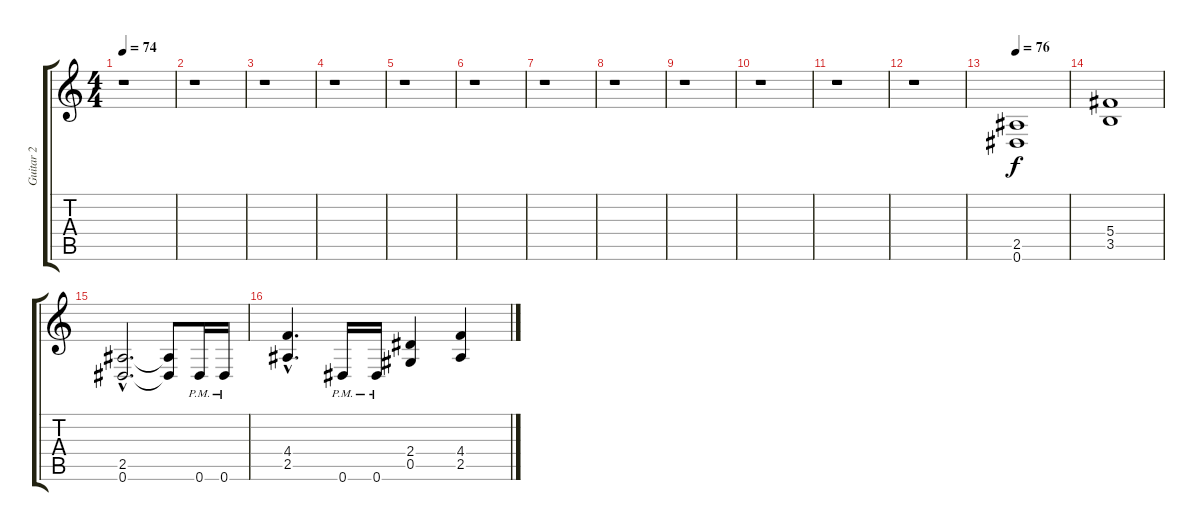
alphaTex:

\track ("Guitar 2" "Guitar 2") {instrument distortionguitar}
\staff {score tabs}
\tuning (Eb4 Bb3 Gb3 Db3 Ab2 Eb2) {hide}
\ts (4 4)
\tempo 74
\clef g2
\ks c
r.1{dy f instrument distortionguitar} |
r.1 |
r.1 |
r.1 |
r.1 |
r.1 |
r.1 |
r.1 |
r.1 |
r.1 |
r.1 |
r.1 |
\tempo 76
(2.5 0.6).1 |
(5.4 3.5).1 |
(2.5{hac} 0.6{hac}).2{d} (2.5{t} 0.6{t}).8 0.6{pm}.16 0.6{pm}.16 |
(4.4{hac} 2.5{hac}).4{d} 0.6{pm}.16 0.6{pm}.16 (2.4 0.5).4 (4.4 2.5).4
